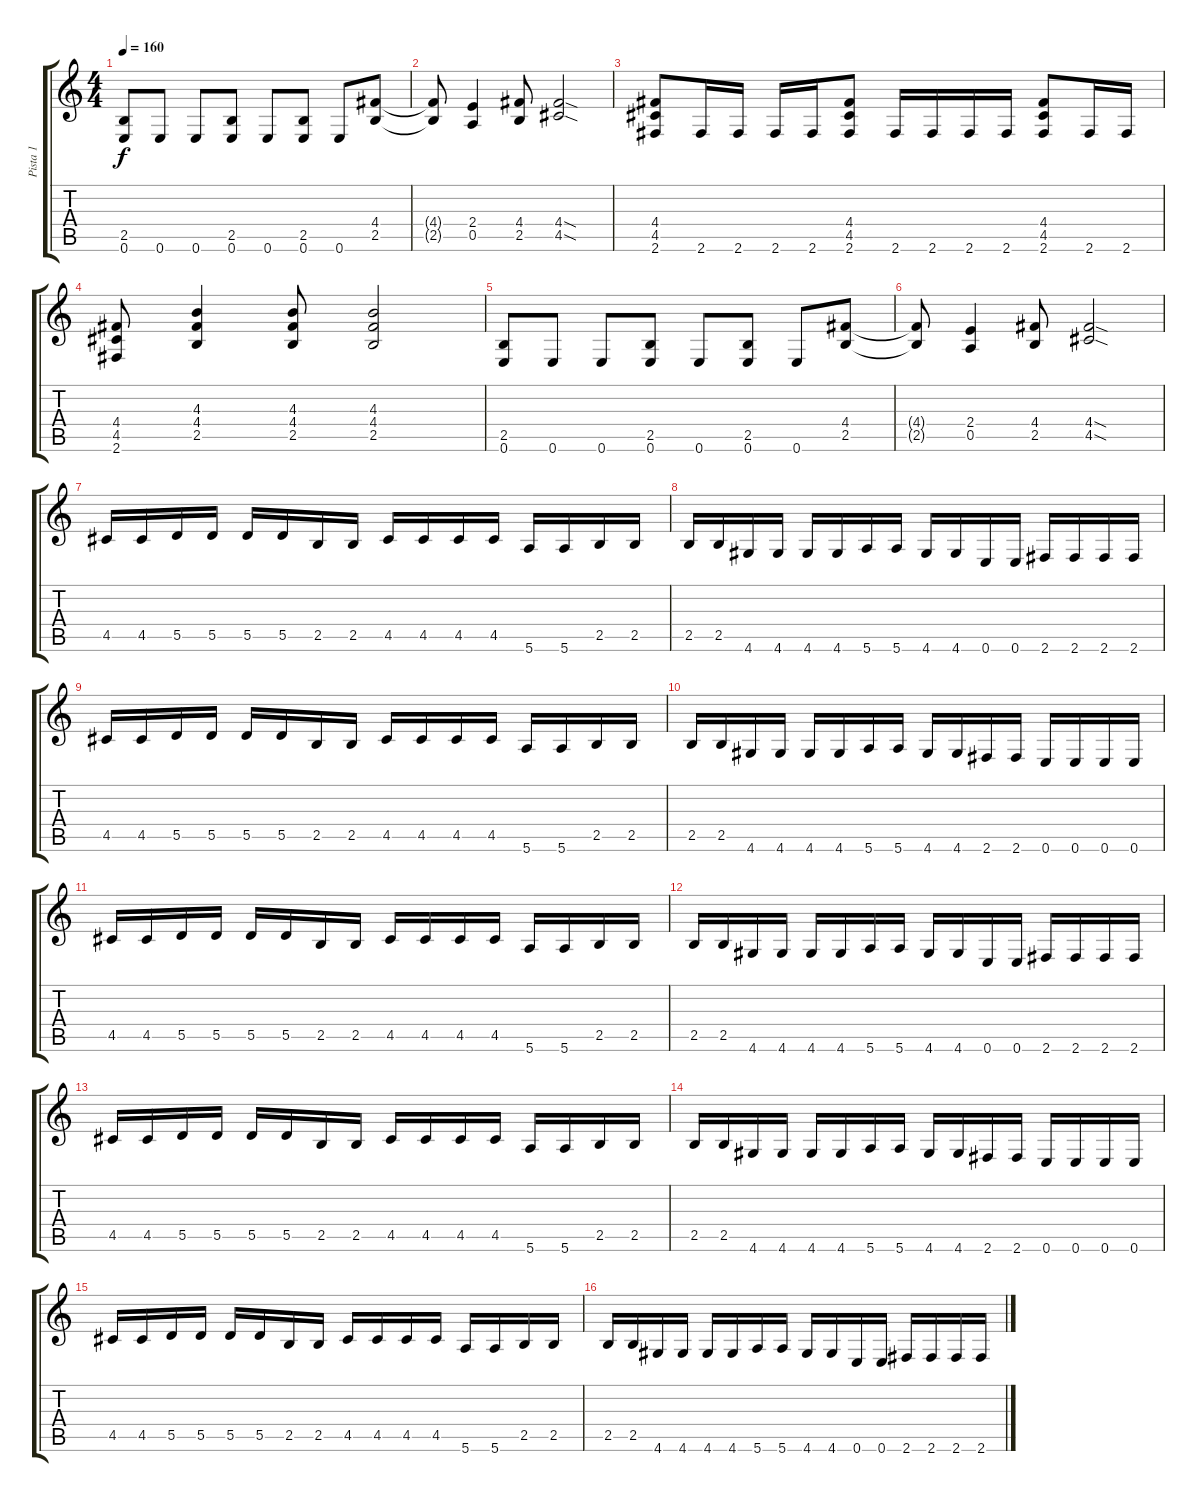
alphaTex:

\track ("Pista 1" "Pista 1") {instrument distortionguitar}
\staff {score tabs}
\tuning (E4 B3 G3 D3 A2 E2) {hide}
\ts (4 4)
\tempo 160
\clef g2
\ks c
(2.5 0.6).8{dy f} 0.6.8 0.6.8 (2.5 0.6).8 0.6.8 (2.5 0.6).8 0.6.8 (4.4 2.5).8 |
(4.4{t} 2.5{t}).8 (2.4 0.5).4 (4.4 2.5).8 (4.4{sod} 4.5{sod}).2 |
(4.4 4.5 2.6).8 2.6.16 2.6.16 2.6.16 2.6.16 (4.4 4.5 2.6).8 2.6.16 2.6.16 2.6.16 2.6.16 (4.4 4.5 2.6).8 2.6.16 2.6.16 |
(4.4 4.5 2.6).8 (4.3 4.4 2.5).4 (4.3 4.4 2.5).8 (4.3 4.4 2.5).2 |
(2.5 0.6).8 0.6.8 0.6.8 (2.5 0.6).8 0.6.8 (2.5 0.6).8 0.6.8 (4.4 2.5).8 |
(4.4{t} 2.5{t}).8 (2.4 0.5).4 (4.4 2.5).8 (4.4{sod} 4.5{sod}).2 |
4.5.16 4.5.16 5.5.16 5.5.16 5.5.16 5.5.16 2.5.16 2.5.16 4.5.16 4.5.16 4.5.16 4.5.16 5.6.16 5.6.16 2.5.16 2.5.16 |
2.5.16 2.5.16 4.6.16 4.6.16 4.6.16 4.6.16 5.6.16 5.6.16 4.6.16 4.6.16 0.6.16 0.6.16 2.6.16 2.6.16 2.6.16 2.6.16 |
4.5.16 4.5.16 5.5.16 5.5.16 5.5.16 5.5.16 2.5.16 2.5.16 4.5.16 4.5.16 4.5.16 4.5.16 5.6.16 5.6.16 2.5.16 2.5.16 |
2.5.16 2.5.16 4.6.16 4.6.16 4.6.16 4.6.16 5.6.16 5.6.16 4.6.16 4.6.16 2.6.16 2.6.16 0.6.16 0.6.16 0.6.16 0.6.16 |
4.5.16 4.5.16 5.5.16 5.5.16 5.5.16 5.5.16 2.5.16 2.5.16 4.5.16 4.5.16 4.5.16 4.5.16 5.6.16 5.6.16 2.5.16 2.5.16 |
2.5.16 2.5.16 4.6.16 4.6.16 4.6.16 4.6.16 5.6.16 5.6.16 4.6.16 4.6.16 0.6.16 0.6.16 2.6.16 2.6.16 2.6.16 2.6.16 |
4.5.16 4.5.16 5.5.16 5.5.16 5.5.16 5.5.16 2.5.16 2.5.16 4.5.16 4.5.16 4.5.16 4.5.16 5.6.16 5.6.16 2.5.16 2.5.16 |
2.5.16 2.5.16 4.6.16 4.6.16 4.6.16 4.6.16 5.6.16 5.6.16 4.6.16 4.6.16 2.6.16 2.6.16 0.6.16 0.6.16 0.6.16 0.6.16 |
4.5.16 4.5.16 5.5.16 5.5.16 5.5.16 5.5.16 2.5.16 2.5.16 4.5.16 4.5.16 4.5.16 4.5.16 5.6.16 5.6.16 2.5.16 2.5.16 |
2.5.16 2.5.16 4.6.16 4.6.16 4.6.16 4.6.16 5.6.16 5.6.16 4.6.16 4.6.16 0.6.16 0.6.16 2.6.16 2.6.16 2.6.16 2.6.16
